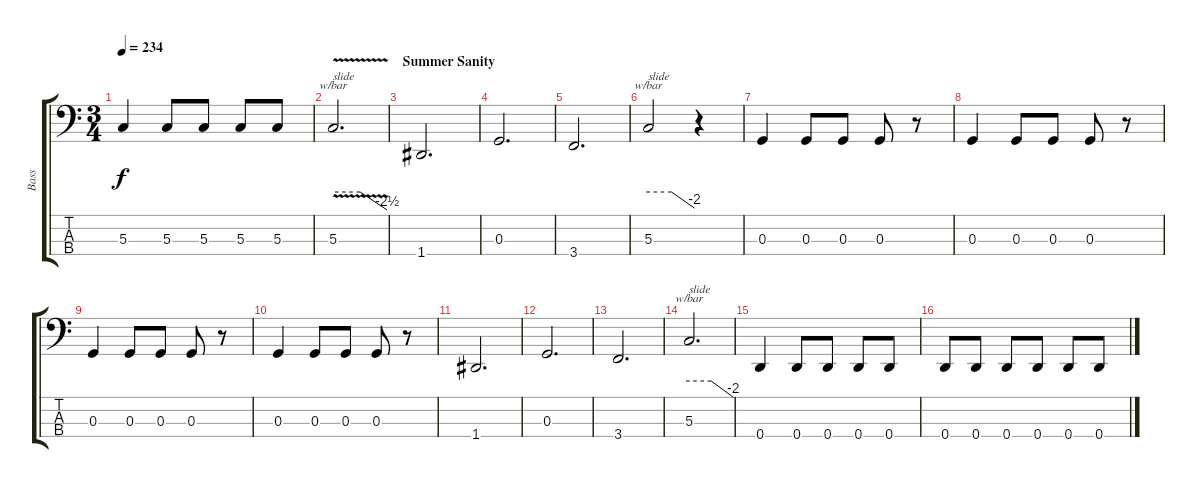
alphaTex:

\track ("Bass" "Bass") {instrument electricbasspick}
\staff {score tabs}
\tuning (F2 C2 G1 D1) {hide}
\ts (3 4)
\tempo 234
\clef f4
\ks c
5.3.4{dy f} 5.3.8 5.3.8 5.3.8 5.3.8 |
5.3{v}.2{d tbe (custom default 0 0 30 0 60 -10) txt "slide"} |
\section ("" "Summer Sanity")
1.4.2{d} |
0.3.2{d} |
3.4.2{d} |
5.3.2{tbe (custom default 0 0 30 0 60 -8) txt "slide"} r.4 |
0.3.4 0.3.8 0.3.8 0.3.8 r.8 |
0.3.4 0.3.8 0.3.8 0.3.8 r.8 |
0.3.4 0.3.8 0.3.8 0.3.8 r.8 |
0.3.4 0.3.8 0.3.8 0.3.8 r.8 |
1.4.2{d} |
0.3.2{d} |
3.4.2{d} |
5.3.2{d tbe (custom default 0 0 30 0 60 -8) txt "slide"} |
0.4.4 0.4.8 0.4.8 0.4.8 0.4.8 |
0.4.8 0.4.8 0.4.8 0.4.8 0.4.8 0.4.8
